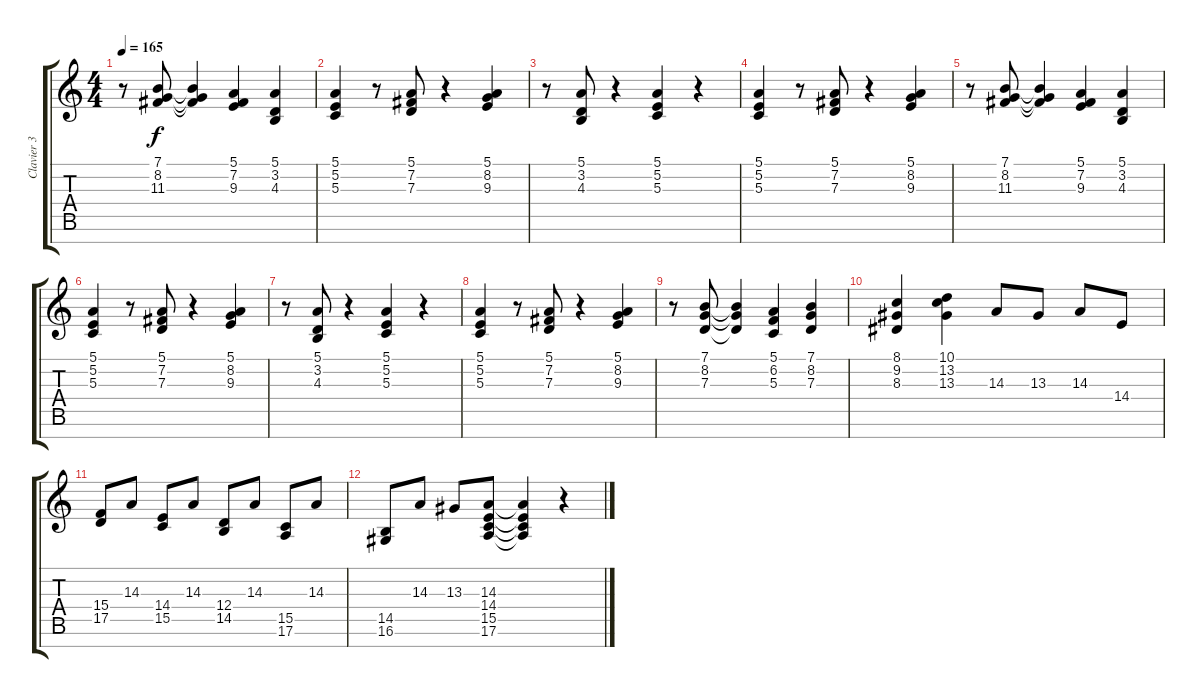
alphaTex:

\track ("Clavier 3" "Clavier 3") {instrument percussiveorgan}
\staff {score tabs}
\tuning (E4 B3 G3 D3 A2 E2 B1) {hide}
\ts (4 4)
\tempo 165
\clef g2
\ks c
r.8{dy f} (7.1 8.2 11.3).8 (7.1{t} 8.2{t} 11.3{t}).4 (5.1 7.2 9.3).4 (5.1 3.2 4.3).4 |
(5.1 5.2 5.3).4 r.8 (5.1 7.2 7.3).8 r.4 (5.1 8.2 9.3).4 |
r.8 (5.1 3.2 4.3).8 r.4 (5.1 5.2 5.3).4 r.4 |
(5.1 5.2 5.3).4 r.8 (5.1 7.2 7.3).8 r.4 (5.1 8.2 9.3).4 |
r.8 (7.1 8.2 11.3).8 (7.1{t} 8.2{t} 11.3{t}).4 (5.1 7.2 9.3).4 (5.1 3.2 4.3).4 |
(5.1 5.2 5.3).4 r.8 (5.1 7.2 7.3).8 r.4 (5.1 8.2 9.3).4 |
r.8 (5.1 3.2 4.3).8 r.4 (5.1 5.2 5.3).4 r.4 |
(5.1 5.2 5.3).4 r.8 (5.1 7.2 7.3).8 r.4 (5.1 8.2 9.3).4 |
r.8 (7.1 8.2 7.3).8 (7.1{t} 8.2{t} 7.3{t}).4 (5.1 6.2 5.3).4 (7.1 8.2 7.3).4 |
(8.1 9.2 8.3).4 (10.1 13.2 13.3).4 14.3.8 13.3.8 14.3.8 14.4.8 |
(15.4 17.5).8 14.3.8 (14.4 15.5).8 14.3.8 (12.4 14.5).8 14.3.8 (15.5 17.6).8 14.3.8 |
(14.5 16.6).8 14.3.8 13.3.8 (14.3 14.4 15.5 17.6).8 (14.3{t} 14.4{t} 15.5{t} 17.6{t}).4 r.4
